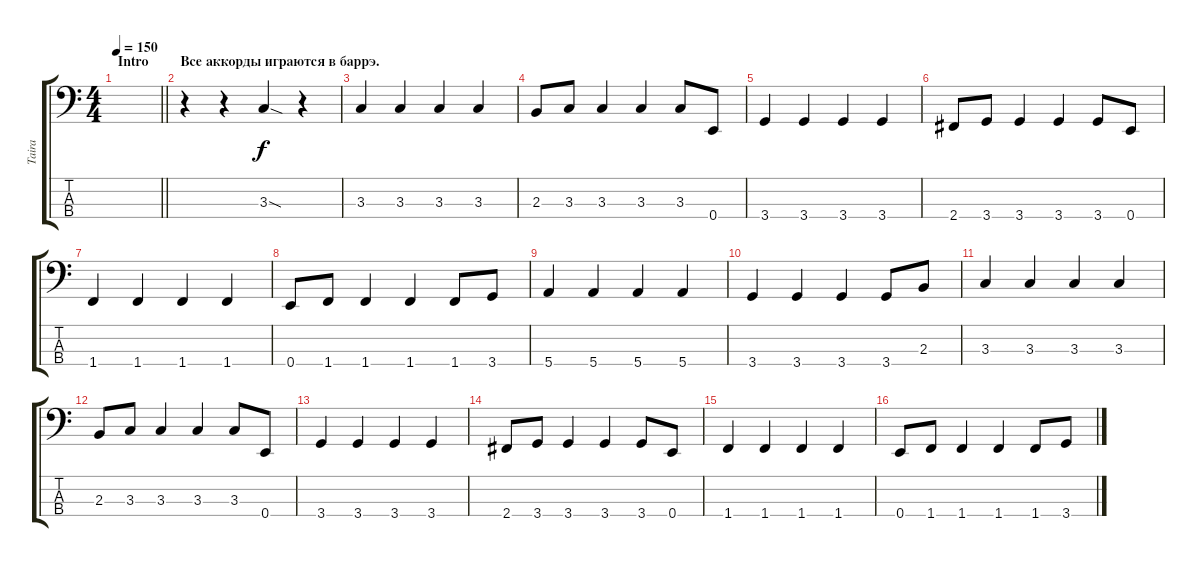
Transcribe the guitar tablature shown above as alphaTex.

\track ("Taira" "Taira") {instrument electricbassfinger}
\staff {score tabs}
\tuning (G2 D2 A1 E1) {hide}
\ts (4 4)
\section ("" "Intro")
\tempo 150
\clef f4
\barLineRight lightlight
\ks c
|
\section ("" "Все аккорды играются в баррэ.")
r.4 r.4 3.3{sod}.4 r.4 |
3.3.4 3.3.4 3.3.4 3.3.4 |
2.3.8 3.3.8 3.3.4 3.3.4 3.3.8 0.4.8 |
3.4.4 3.4.4 3.4.4 3.4.4 |
2.4.8 3.4.8 3.4.4 3.4.4 3.4.8 0.4.8 |
1.4.4 1.4.4 1.4.4 1.4.4 |
0.4.8 1.4.8 1.4.4 1.4.4 1.4.8 3.4.8 |
5.4.4 5.4.4 5.4.4 5.4.4 |
3.4.4 3.4.4 3.4.4 3.4.8 2.3.8 |
3.3.4 3.3.4 3.3.4 3.3.4 |
2.3.8 3.3.8 3.3.4 3.3.4 3.3.8 0.4.8 |
3.4.4 3.4.4 3.4.4 3.4.4 |
2.4.8 3.4.8 3.4.4 3.4.4 3.4.8 0.4.8 |
1.4.4 1.4.4 1.4.4 1.4.4 |
0.4.8 1.4.8 1.4.4 1.4.4 1.4.8 3.4.8
